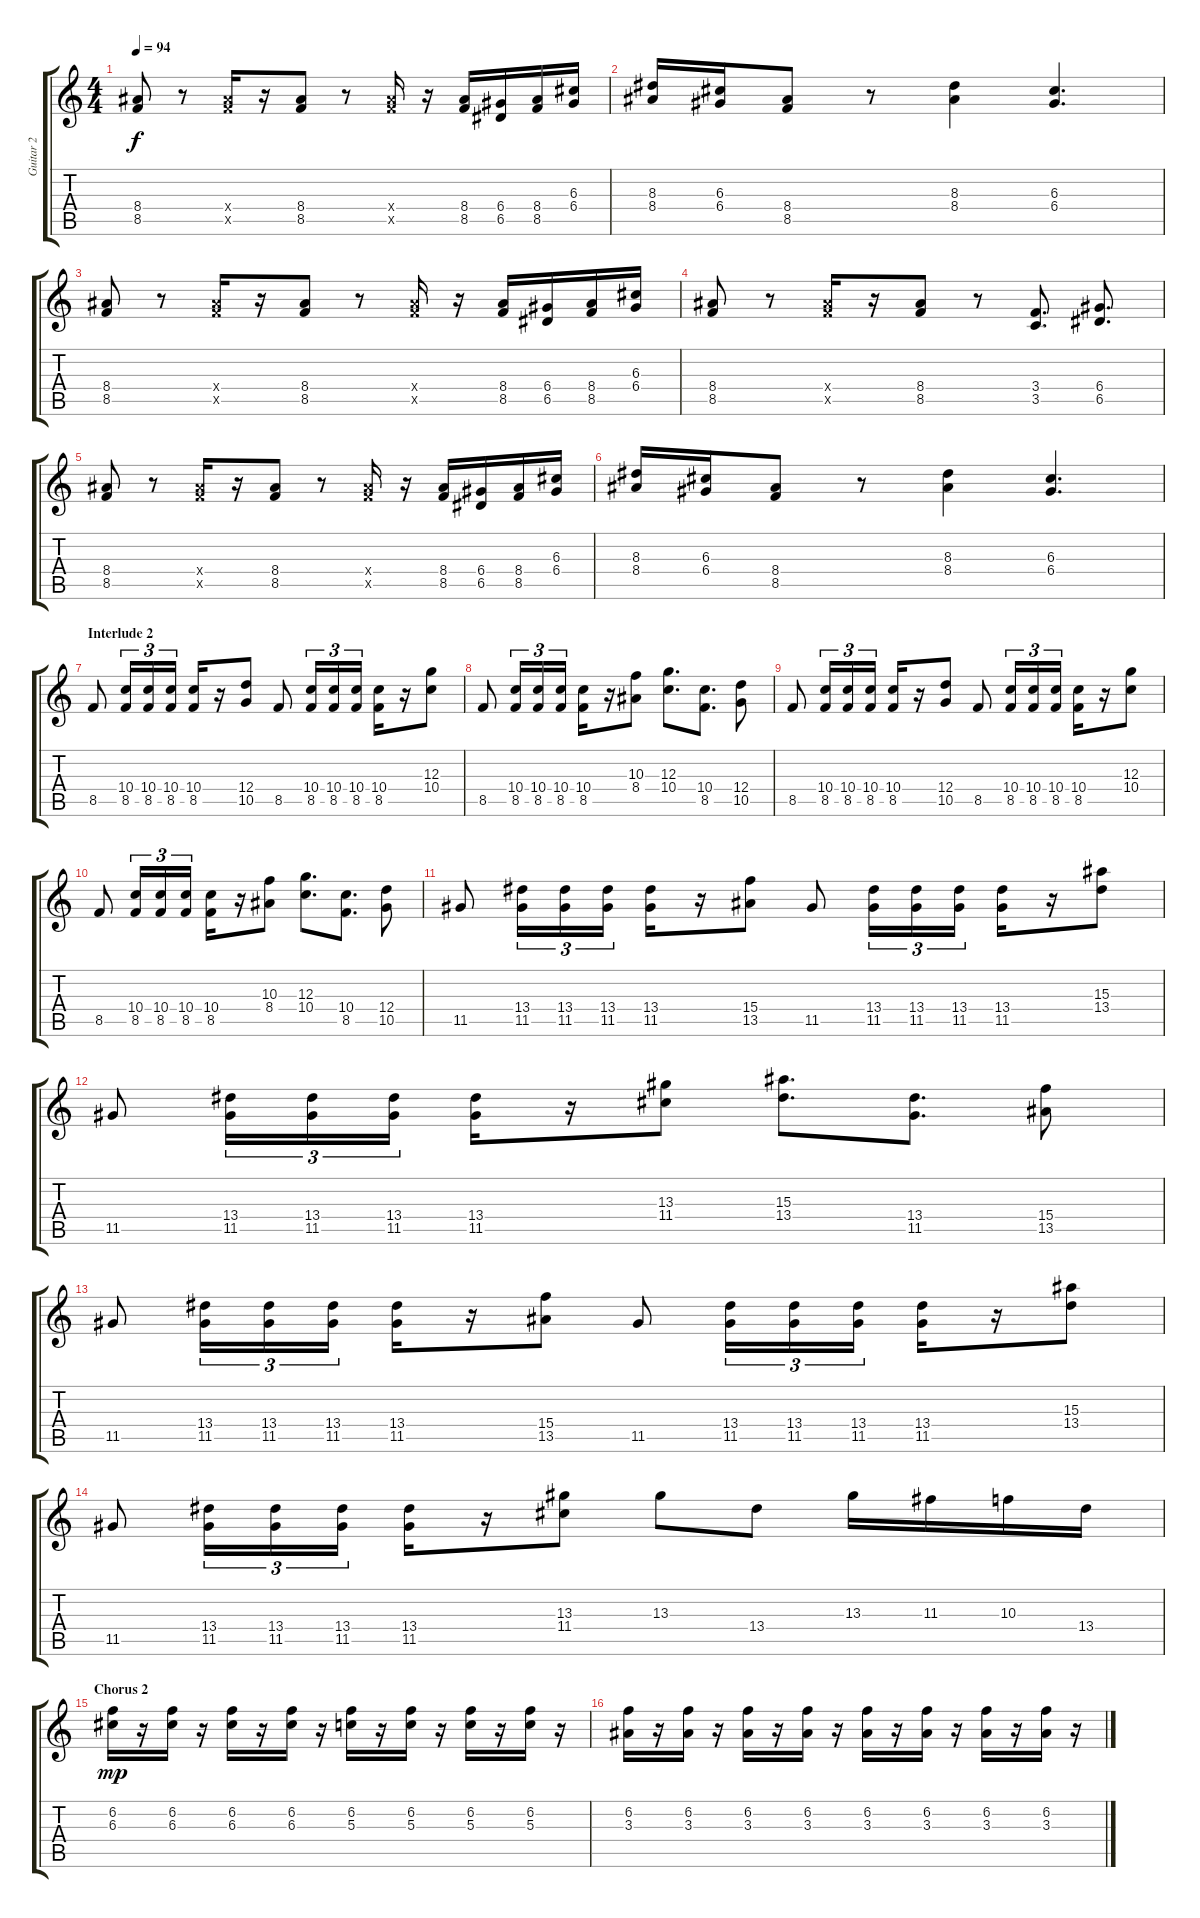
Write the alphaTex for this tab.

\track ("Guitar 2" "Guitar 2") {instrument overdrivenguitar}
\staff {score tabs}
\tuning (E4 B3 G3 D3 A2 E2) {hide}
\ts (4 4)
\tempo 94
\clef g2
\ks c
(8.4 8.5).8{dy f} r.8 (8.4{x} 8.5{x}).16 r.16 (8.4 8.5).8 r.8 (8.4{x} 8.5{x}).16 r.16 (8.4 8.5).16 (6.4 6.5).16 (8.4 8.5).16 (6.3 6.4).16 |
(8.3 8.4).16 (6.3 6.4).16 (8.4 8.5).8 r.8 (8.3 8.4).4 (6.3 6.4).4{d} |
(8.4 8.5).8 r.8 (8.4{x} 8.5{x}).16 r.16 (8.4 8.5).8 r.8 (8.4{x} 8.5{x}).16 r.16 (8.4 8.5).16 (6.4 6.5).16 (8.4 8.5).16 (6.3 6.4).16 |
(8.4 8.5).8 r.8 (8.4{x} 8.5{x}).16 r.16 (8.4 8.5).8 r.8 (3.4 3.5).8{d} (6.4 6.5).8{d} |
(8.4 8.5).8 r.8 (8.4{x} 8.5{x}).16 r.16 (8.4 8.5).8 r.8 (8.4{x} 8.5{x}).16 r.16 (8.4 8.5).16 (6.4 6.5).16 (8.4 8.5).16 (6.3 6.4).16 |
(8.3 8.4).16 (6.3 6.4).16 (8.4 8.5).8 r.8 (8.3 8.4).4 (6.3 6.4).4{d} |
\section ("" "Interlude 2")
8.5.8 (10.4 8.5).16{tu (3 2)} (10.4 8.5).16{tu (3 2)} (10.4 8.5).16{tu (3 2)} (10.4 8.5).16 r.16 (12.4 10.5).8 8.5.8 (10.4 8.5).16{tu (3 2)} (10.4 8.5).16{tu (3 2)} (10.4 8.5).16{tu (3 2)} (10.4 8.5).16 r.16 (12.3 10.4).8 |
8.5.8 (10.4 8.5).16{tu (3 2)} (10.4 8.5).16{tu (3 2)} (10.4 8.5).16{tu (3 2)} (10.4 8.5).16 r.16 (10.3 8.4).8 (12.3 10.4).8{d} (10.4 8.5).8{d} (12.4 10.5).8 |
8.5.8 (10.4 8.5).16{tu (3 2)} (10.4 8.5).16{tu (3 2)} (10.4 8.5).16{tu (3 2)} (10.4 8.5).16 r.16 (12.4 10.5).8 8.5.8 (10.4 8.5).16{tu (3 2)} (10.4 8.5).16{tu (3 2)} (10.4 8.5).16{tu (3 2)} (10.4 8.5).16 r.16 (12.3 10.4).8 |
8.5.8 (10.4 8.5).16{tu (3 2)} (10.4 8.5).16{tu (3 2)} (10.4 8.5).16{tu (3 2)} (10.4 8.5).16 r.16 (10.3 8.4).8 (12.3 10.4).8{d} (10.4 8.5).8{d} (12.4 10.5).8 |
11.5.8 (13.4 11.5).16{tu (3 2)} (13.4 11.5).16{tu (3 2)} (13.4 11.5).16{tu (3 2)} (13.4 11.5).16 r.16 (15.4 13.5).8 11.5.8 (13.4 11.5).16{tu (3 2)} (13.4 11.5).16{tu (3 2)} (13.4 11.5).16{tu (3 2)} (13.4 11.5).16 r.16 (15.3 13.4).8 |
11.5.8 (13.4 11.5).16{tu (3 2)} (13.4 11.5).16{tu (3 2)} (13.4 11.5).16{tu (3 2)} (13.4 11.5).16 r.16 (13.3 11.4).8 (15.3 13.4).8{d} (13.4 11.5).8{d} (15.4 13.5).8 |
11.5.8 (13.4 11.5).16{tu (3 2)} (13.4 11.5).16{tu (3 2)} (13.4 11.5).16{tu (3 2)} (13.4 11.5).16 r.16 (15.4 13.5).8 11.5.8 (13.4 11.5).16{tu (3 2)} (13.4 11.5).16{tu (3 2)} (13.4 11.5).16{tu (3 2)} (13.4 11.5).16 r.16 (15.3 13.4).8 |
11.5.8 (13.4 11.5).16{tu (3 2)} (13.4 11.5).16{tu (3 2)} (13.4 11.5).16{tu (3 2)} (13.4 11.5).16 r.16 (13.3 11.4).8 13.3.8 13.4.8 13.3.16 11.3.16 10.3.16 13.4.16 |
\section ("" "Chorus 2")
(6.2 6.3).16{dy mp} r.16 (6.2 6.3).16 r.16 (6.2 6.3).16 r.16 (6.2 6.3).16 r.16 (6.2 5.3).16 r.16 (6.2 5.3).16 r.16 (6.2 5.3).16 r.16 (6.2 5.3).16 r.16 |
(6.2 3.3).16 r.16 (6.2 3.3).16 r.16 (6.2 3.3).16 r.16 (6.2 3.3).16 r.16 (6.2 3.3).16 r.16 (6.2 3.3).16 r.16 (6.2 3.3).16 r.16 (6.2 3.3).16 r.16
